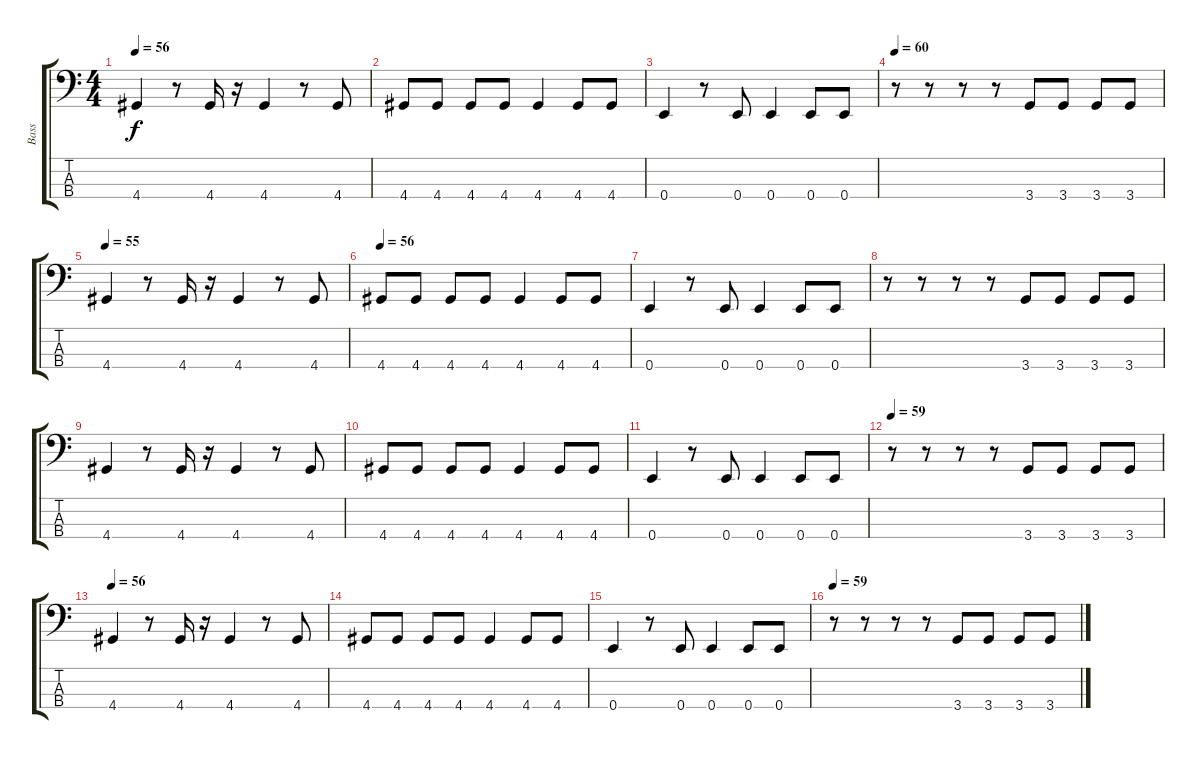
\track ("Bass" "Bass") {instrument electricbasspick}
\staff {score tabs}
\tuning (G2 D2 A1 E1) {hide}
\ts (4 4)
\tempo 56
\clef f4
\ks c
4.4.4{dy f} r.8 4.4.16 r.16 4.4.4 r.8 4.4.8 |
4.4.8 4.4.8 4.4.8 4.4.8 4.4.4 4.4.8 4.4.8 |
0.4.4 r.8 0.4.8 0.4.4 0.4.8 0.4.8 |
\tempo 60
r.8 r.8 r.8 r.8 3.4.8 3.4.8 3.4.8 3.4.8 |
\tempo 55
4.4.4 r.8 4.4.16 r.16 4.4.4 r.8 4.4.8 |
\tempo 56
4.4.8 4.4.8 4.4.8 4.4.8 4.4.4 4.4.8 4.4.8 |
0.4.4 r.8 0.4.8 0.4.4 0.4.8 0.4.8 |
r.8 r.8 r.8 r.8 3.4.8 3.4.8 3.4.8 3.4.8 |
4.4.4 r.8 4.4.16 r.16 4.4.4 r.8 4.4.8 |
4.4.8 4.4.8 4.4.8 4.4.8 4.4.4 4.4.8 4.4.8 |
0.4.4 r.8 0.4.8 0.4.4 0.4.8 0.4.8 |
\tempo 59
r.8 r.8 r.8 r.8 3.4.8 3.4.8 3.4.8 3.4.8 |
\tempo 56
4.4.4 r.8 4.4.16 r.16 4.4.4 r.8 4.4.8 |
4.4.8 4.4.8 4.4.8 4.4.8 4.4.4 4.4.8 4.4.8 |
0.4.4 r.8 0.4.8 0.4.4 0.4.8 0.4.8 |
\tempo 59
r.8 r.8 r.8 r.8 3.4.8 3.4.8 3.4.8 3.4.8
